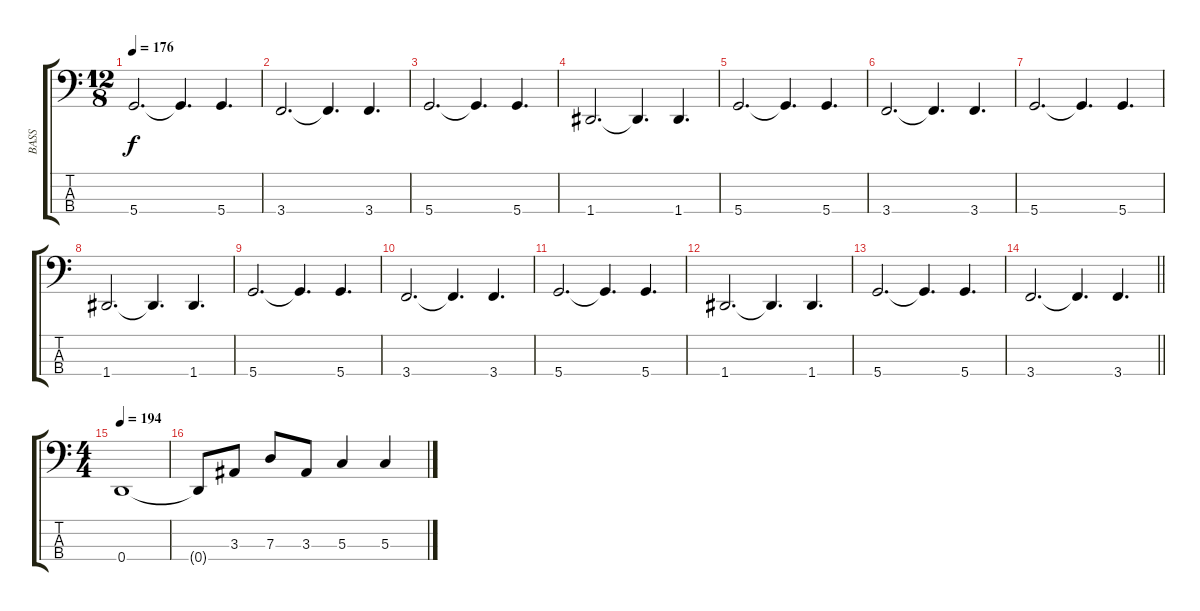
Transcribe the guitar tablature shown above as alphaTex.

\track ("BASS" "BASS") {instrument electricbassfinger}
\staff {score tabs}
\tuning (F2 C2 G1 D1) {hide}
\ts (12 8)
\tempo 176
\clef f4
\ks c
5.4.2{d dy f} 5.4{t}.4{d} 5.4.4{d} |
3.4.2{d} 3.4{t}.4{d} 3.4.4{d} |
5.4.2{d} 5.4{t}.4{d} 5.4.4{d} |
1.4.2{d} 1.4{t}.4{d} 1.4.4{d} |
5.4.2{d} 5.4{t}.4{d} 5.4.4{d} |
3.4.2{d} 3.4{t}.4{d} 3.4.4{d} |
5.4.2{d} 5.4{t}.4{d} 5.4.4{d} |
1.4.2{d} 1.4{t}.4{d} 1.4.4{d} |
5.4.2{d} 5.4{t}.4{d} 5.4.4{d} |
3.4.2{d} 3.4{t}.4{d} 3.4.4{d} |
5.4.2{d} 5.4{t}.4{d} 5.4.4{d} |
1.4.2{d} 1.4{t}.4{d} 1.4.4{d} |
5.4.2{d} 5.4{t}.4{d} 5.4.4{d} |
\barLineRight lightlight
3.4.2{d} 3.4{t}.4{d} 3.4.4{d} |
\ts (4 4)
\tempo 194
0.4.1 |
0.4{t}.8 3.3.8 7.3.8 3.3.8 5.3.4 5.3.4
